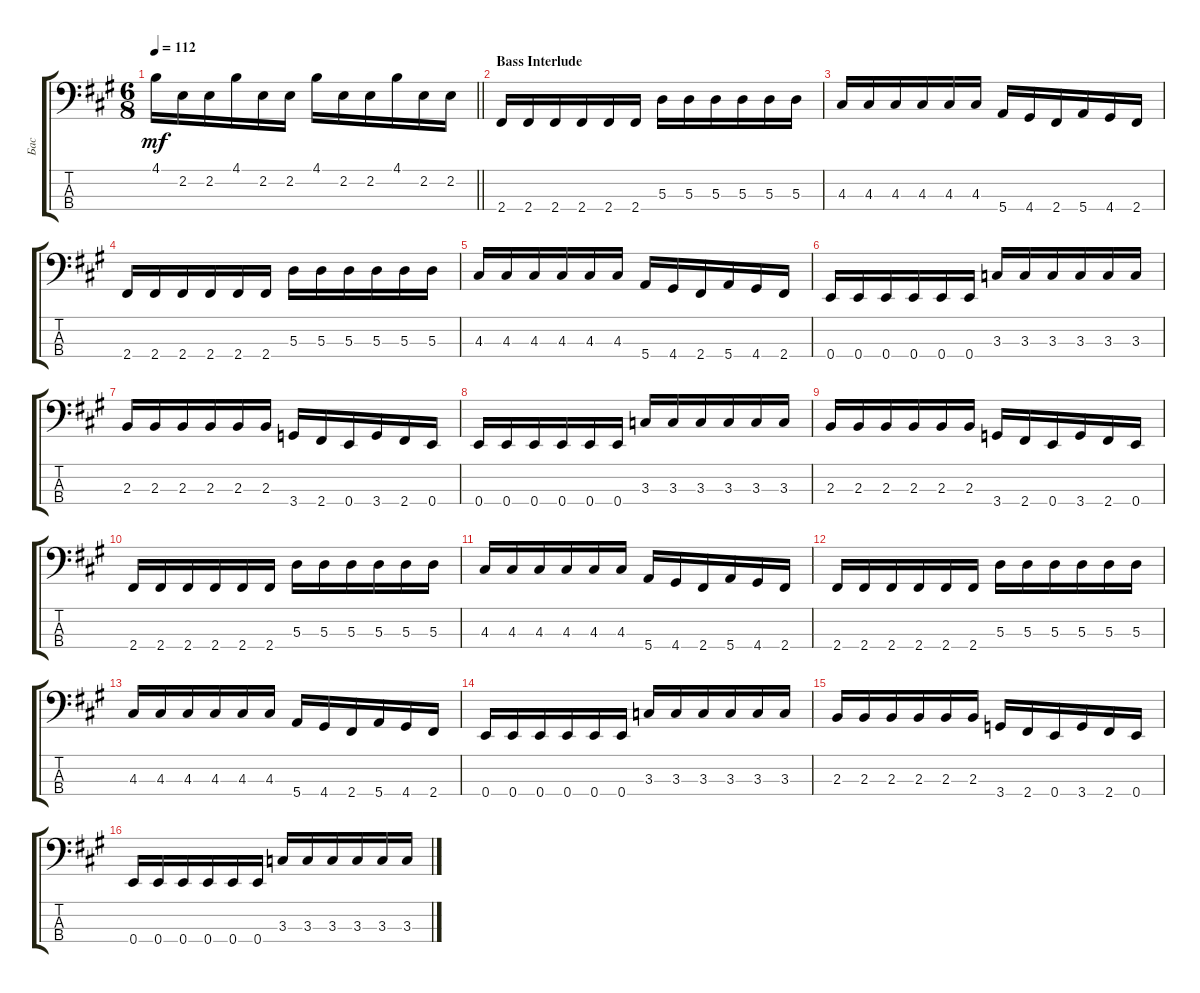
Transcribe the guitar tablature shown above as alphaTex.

\track ("Бас" "Бас") {instrument electricbassfinger}
\staff {score tabs}
\tuning (G2 D2 A1 E1) {hide}
\ts (6 8)
\tempo 112
\clef f4
\barLineRight lightlight
\ks f#minor
4.1.16{dy mf} 2.2.16 2.2.16 4.1.16 2.2.16 2.2.16 4.1.16 2.2.16 2.2.16 4.1.16 2.2.16 2.2.16 |
\section ("" "Bass Interlude")
2.4.16 2.4.16 2.4.16 2.4.16 2.4.16 2.4.16 5.3.16 5.3.16 5.3.16 5.3.16 5.3.16 5.3.16 |
4.3.16 4.3.16 4.3.16 4.3.16 4.3.16 4.3.16 5.4.16 4.4.16 2.4.16 5.4.16 4.4.16 2.4.16 |
2.4.16 2.4.16 2.4.16 2.4.16 2.4.16 2.4.16 5.3.16 5.3.16 5.3.16 5.3.16 5.3.16 5.3.16 |
4.3.16 4.3.16 4.3.16 4.3.16 4.3.16 4.3.16 5.4.16 4.4.16 2.4.16 5.4.16 4.4.16 2.4.16 |
0.4.16 0.4.16 0.4.16 0.4.16 0.4.16 0.4.16 3.3.16 3.3.16 3.3.16 3.3.16 3.3.16 3.3.16 |
2.3.16 2.3.16 2.3.16 2.3.16 2.3.16 2.3.16 3.4.16 2.4.16 0.4.16 3.4.16 2.4.16 0.4.16 |
0.4.16 0.4.16 0.4.16 0.4.16 0.4.16 0.4.16 3.3.16 3.3.16 3.3.16 3.3.16 3.3.16 3.3.16 |
2.3.16 2.3.16 2.3.16 2.3.16 2.3.16 2.3.16 3.4.16 2.4.16 0.4.16 3.4.16 2.4.16 0.4.16 |
2.4.16 2.4.16 2.4.16 2.4.16 2.4.16 2.4.16 5.3.16 5.3.16 5.3.16 5.3.16 5.3.16 5.3.16 |
4.3.16 4.3.16 4.3.16 4.3.16 4.3.16 4.3.16 5.4.16 4.4.16 2.4.16 5.4.16 4.4.16 2.4.16 |
2.4.16 2.4.16 2.4.16 2.4.16 2.4.16 2.4.16 5.3.16 5.3.16 5.3.16 5.3.16 5.3.16 5.3.16 |
4.3.16 4.3.16 4.3.16 4.3.16 4.3.16 4.3.16 5.4.16 4.4.16 2.4.16 5.4.16 4.4.16 2.4.16 |
0.4.16 0.4.16 0.4.16 0.4.16 0.4.16 0.4.16 3.3.16 3.3.16 3.3.16 3.3.16 3.3.16 3.3.16 |
2.3.16 2.3.16 2.3.16 2.3.16 2.3.16 2.3.16 3.4.16 2.4.16 0.4.16 3.4.16 2.4.16 0.4.16 |
0.4.16 0.4.16 0.4.16 0.4.16 0.4.16 0.4.16 3.3.16 3.3.16 3.3.16 3.3.16 3.3.16 3.3.16
